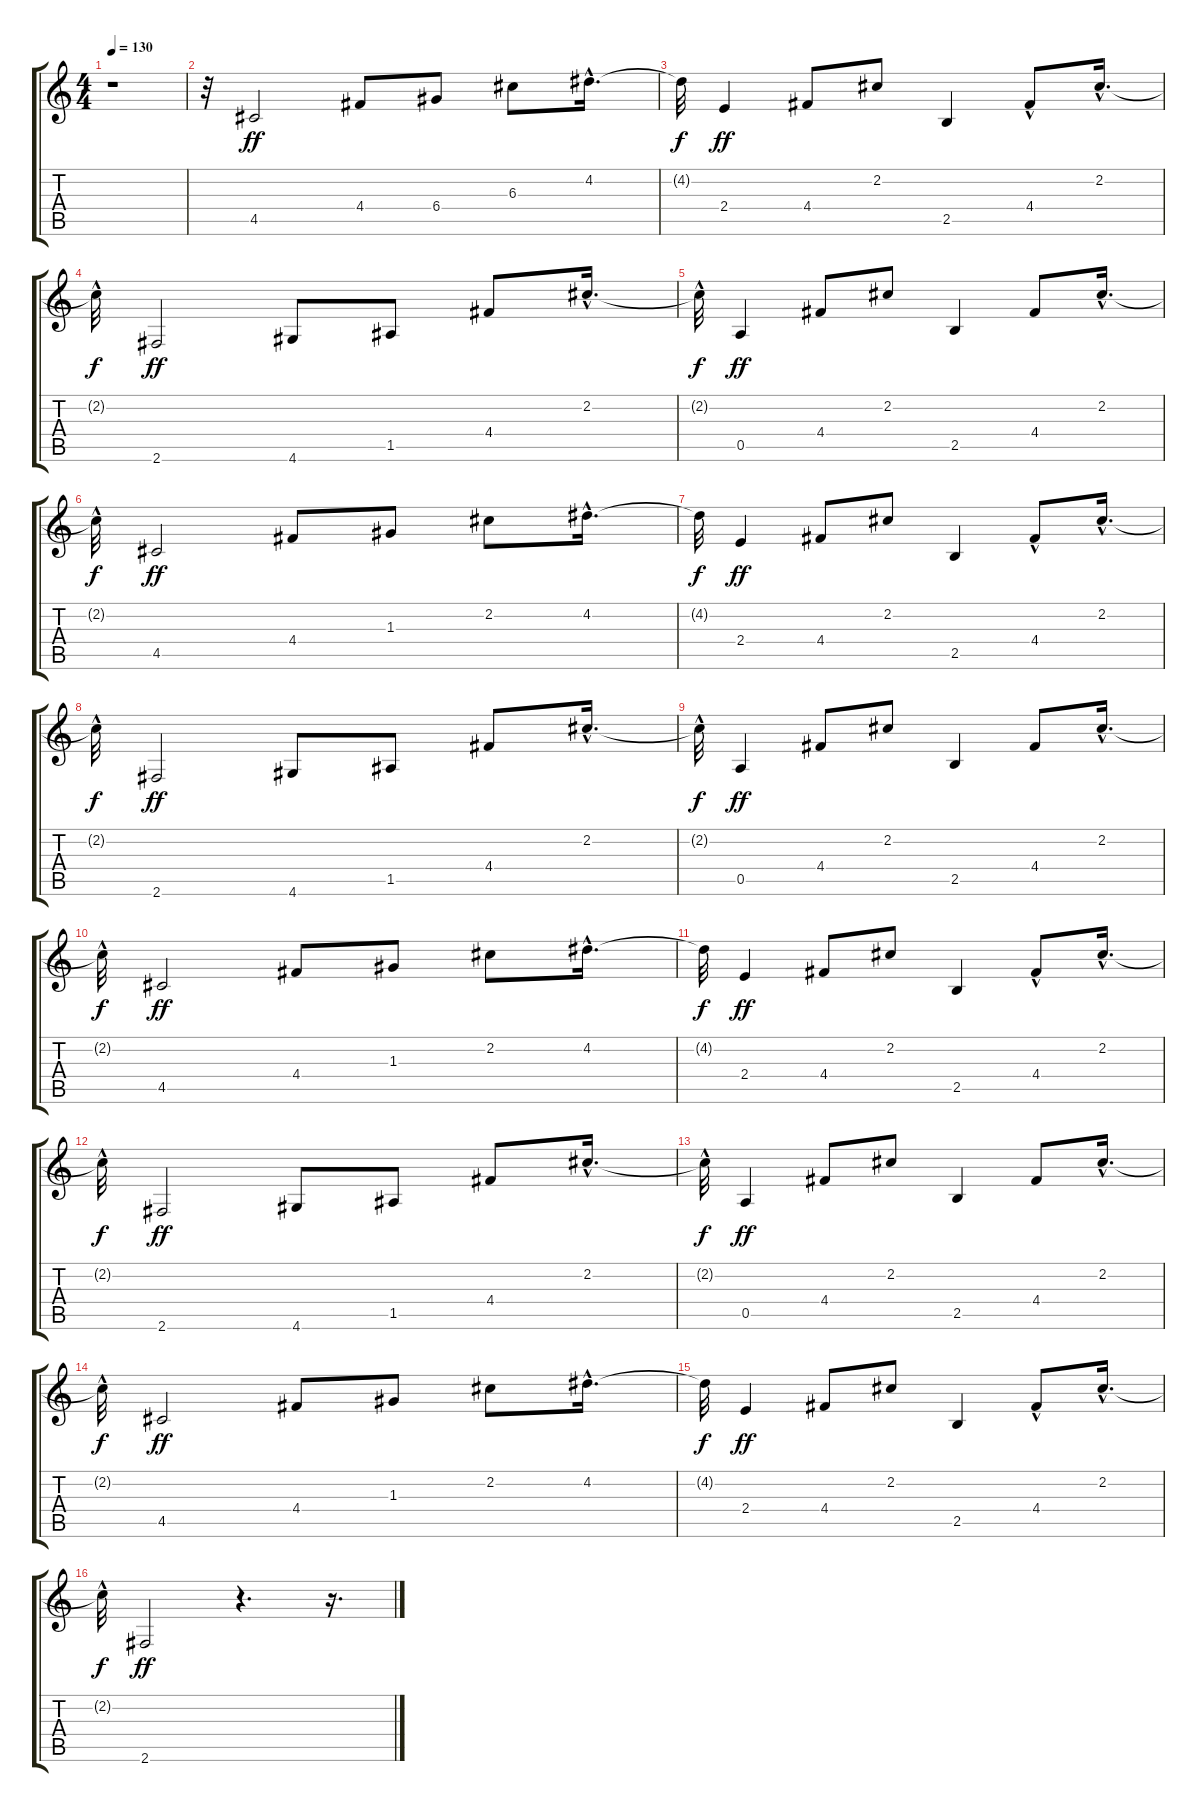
\track "" {instrument electricguitarclean}
\staff {score tabs}
\tuning (E4 B3 G3 D3 A2 E2) {hide}
\ts (4 4)
\tempo 130
\clef g2
\ks c
r.1{dy ff instrument electricguitarclean} |
r.32 4.5.2 4.4.8 6.4.8 6.3.8 4.2{hac}.16{d} |
4.2{t}.32{dy f} 2.4.4{dy ff} 4.4.8 2.2.8 2.5.4 4.4{hac}.8 2.2{hac}.16{d} |
2.2{hac t}.32{dy f} 2.6.2{dy ff} 4.6.8 1.5.8 4.4.8 2.2{hac}.16{d} |
2.2{hac t}.32{dy f} 0.5.4{dy ff} 4.4.8 2.2.8 2.5.4 4.4.8 2.2{hac}.16{d} |
2.2{hac t}.32{dy f} 4.5.2{dy ff} 4.4.8 1.3.8 2.2.8 4.2{hac}.16{d} |
4.2{t}.32{dy f} 2.4.4{dy ff} 4.4.8 2.2.8 2.5.4 4.4{hac}.8 2.2{hac}.16{d} |
2.2{hac t}.32{dy f} 2.6.2{dy ff} 4.6.8 1.5.8 4.4.8 2.2{hac}.16{d} |
2.2{hac t}.32{dy f} 0.5.4{dy ff} 4.4.8 2.2.8 2.5.4 4.4.8 2.2{hac}.16{d} |
2.2{hac t}.32{dy f} 4.5.2{dy ff} 4.4.8 1.3.8 2.2.8 4.2{hac}.16{d} |
4.2{t}.32{dy f} 2.4.4{dy ff} 4.4.8 2.2.8 2.5.4 4.4{hac}.8 2.2{hac}.16{d} |
2.2{hac t}.32{dy f} 2.6.2{dy ff} 4.6.8 1.5.8 4.4.8 2.2{hac}.16{d} |
2.2{hac t}.32{dy f} 0.5.4{dy ff} 4.4.8 2.2.8 2.5.4 4.4.8 2.2{hac}.16{d} |
2.2{hac t}.32{dy f} 4.5.2{dy ff} 4.4.8 1.3.8 2.2.8 4.2{hac}.16{d} |
4.2{t}.32{dy f} 2.4.4{dy ff} 4.4.8 2.2.8 2.5.4 4.4{hac}.8 2.2{hac}.16{d} |
2.2{hac t}.32{dy f} 2.6.2{dy ff} r.4{d} r.16{d}
